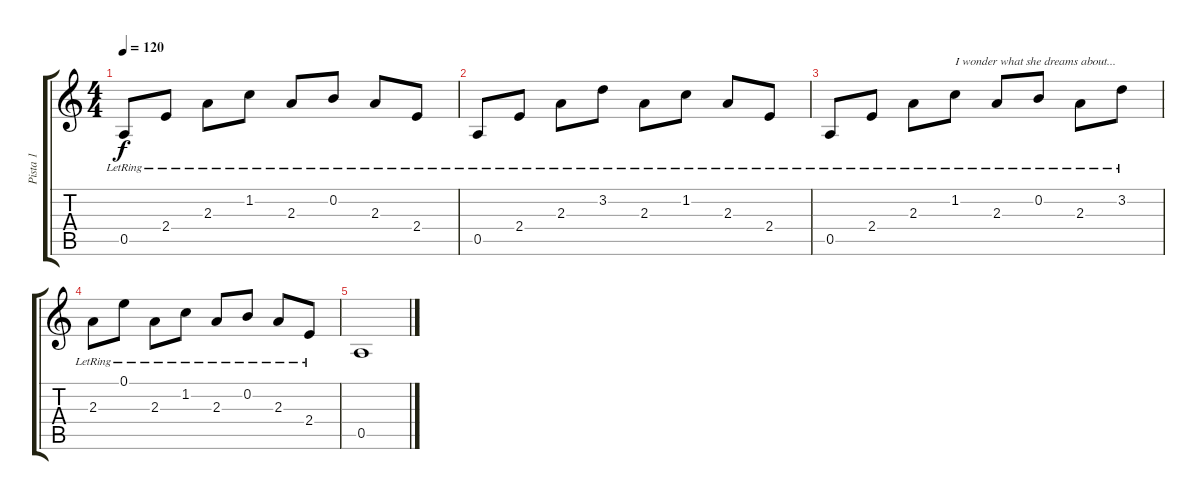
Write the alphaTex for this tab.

\track ("Pista 1" "Pista 1") {instrument acousticguitarsteel}
\staff {score tabs}
\tuning (E4 B3 G3 D3 A2 E2) {hide}
\ts (4 4)
\tempo 120
\clef g2
\ks c
0.5{lr}.8{dy f} 2.4{lr}.8 2.3{lr}.8 1.2{lr}.8 2.3{lr}.8 0.2{lr}.8 2.3{lr}.8 2.4{lr}.8 |
0.5{lr}.8 2.4{lr}.8 2.3{lr}.8 3.2{lr}.8 2.3{lr}.8 1.2{lr}.8 2.3{lr}.8 2.4{lr}.8 |
0.5{lr}.8 2.4{lr}.8 2.3{lr}.8 1.2{lr}.8{txt "I wonder what she dreams about..."} 2.3{lr}.8 0.2{lr}.8 2.3{lr}.8 3.2{lr}.8 |
2.3{lr}.8 0.1{lr}.8 2.3{lr}.8 1.2{lr}.8 2.3{lr}.8 0.2{lr}.8 2.3{lr}.8 2.4{lr}.8 |
0.5.1
